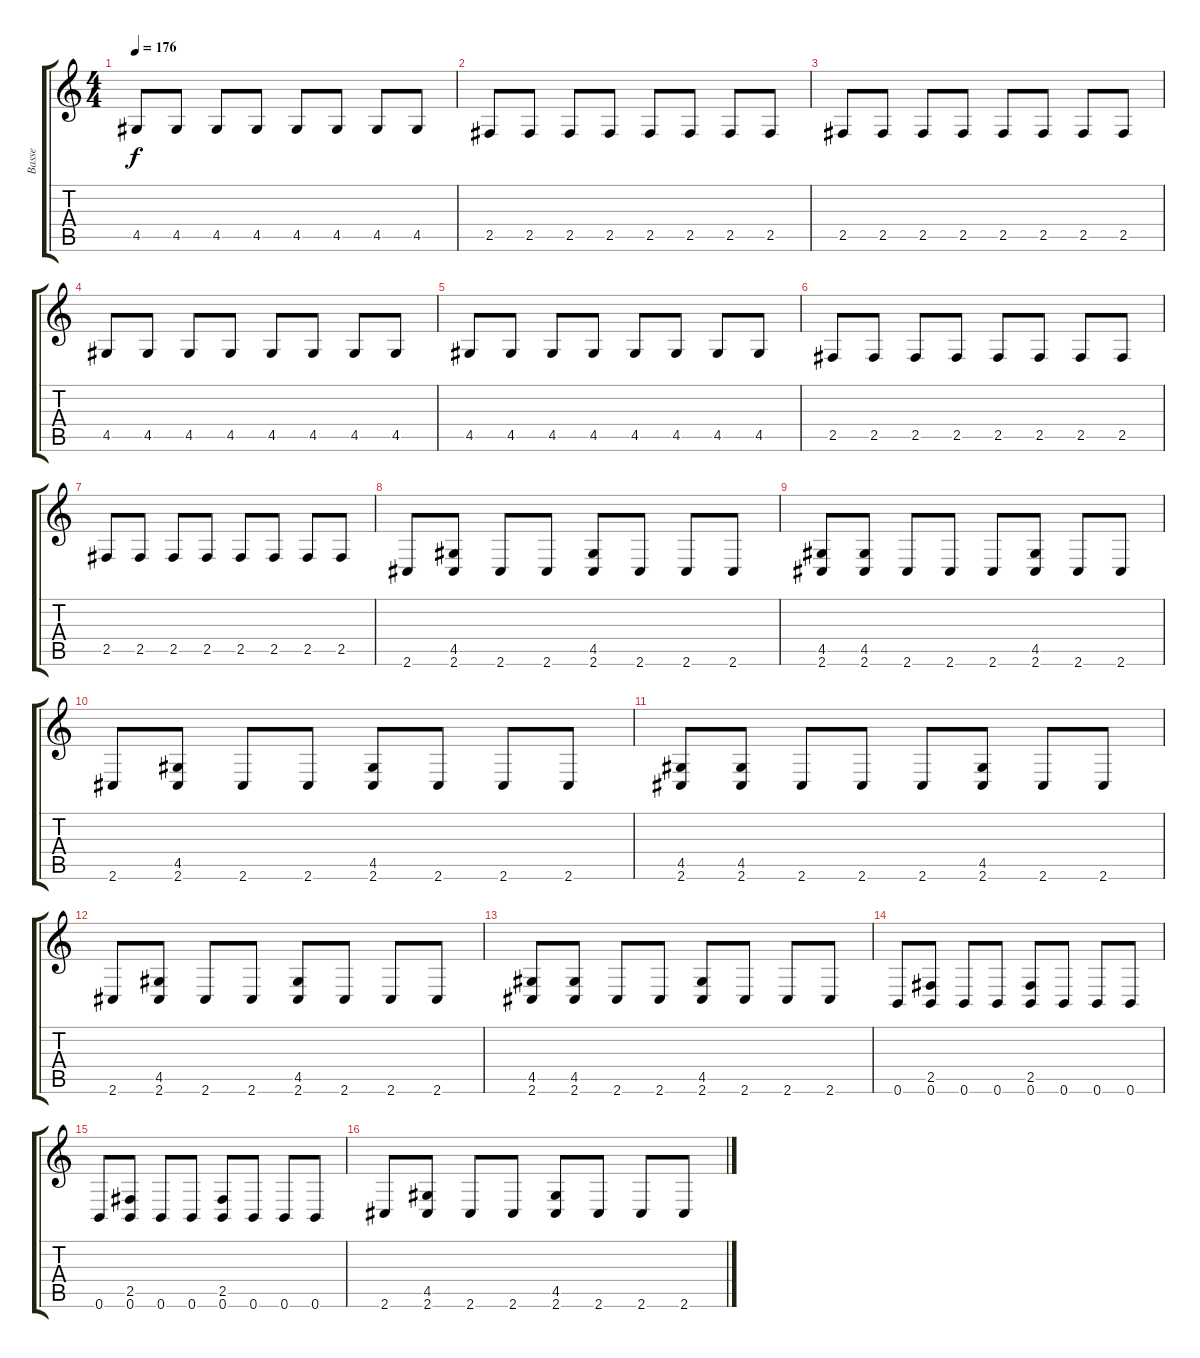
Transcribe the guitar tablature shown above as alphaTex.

\track ("Basse" "Basse") {instrument electricbassfinger}
\staff {score tabs}
\tuning (E4 B3 G3 D3 E2 B1) {hide}
\ts (4 4)
\tempo 176
\clef g2
\ks c
4.5.8{dy f} 4.5.8 4.5.8 4.5.8 4.5.8 4.5.8 4.5.8 4.5.8 |
2.5.8 2.5.8 2.5.8 2.5.8 2.5.8 2.5.8 2.5.8 2.5.8 |
2.5.8 2.5.8 2.5.8 2.5.8 2.5.8 2.5.8 2.5.8 2.5.8 |
4.5.8 4.5.8 4.5.8 4.5.8 4.5.8 4.5.8 4.5.8 4.5.8 |
4.5.8 4.5.8 4.5.8 4.5.8 4.5.8 4.5.8 4.5.8 4.5.8 |
2.5.8 2.5.8 2.5.8 2.5.8 2.5.8 2.5.8 2.5.8 2.5.8 |
2.5.8 2.5.8 2.5.8 2.5.8 2.5.8 2.5.8 2.5.8 2.5.8 |
2.6.8 (4.5 2.6).8 2.6.8 2.6.8 (4.5 2.6).8 2.6.8 2.6.8 2.6.8 |
(4.5 2.6).8 (4.5 2.6).8 2.6.8 2.6.8 2.6.8 (4.5 2.6).8 2.6.8 2.6.8 |
2.6.8 (4.5 2.6).8 2.6.8 2.6.8 (4.5 2.6).8 2.6.8 2.6.8 2.6.8 |
(4.5 2.6).8 (4.5 2.6).8 2.6.8 2.6.8 2.6.8 (4.5 2.6).8 2.6.8 2.6.8 |
2.6.8 (4.5 2.6).8 2.6.8 2.6.8 (4.5 2.6).8 2.6.8 2.6.8 2.6.8 |
(4.5 2.6).8 (4.5 2.6).8 2.6.8 2.6.8 (4.5 2.6).8 2.6.8 2.6.8 2.6.8 |
0.6.8 (2.5 0.6).8 0.6.8 0.6.8 (2.5 0.6).8 0.6.8 0.6.8 0.6.8 |
0.6.8 (2.5 0.6).8 0.6.8 0.6.8 (2.5 0.6).8 0.6.8 0.6.8 0.6.8 |
2.6.8 (4.5 2.6).8 2.6.8 2.6.8 (4.5 2.6).8 2.6.8 2.6.8 2.6.8
